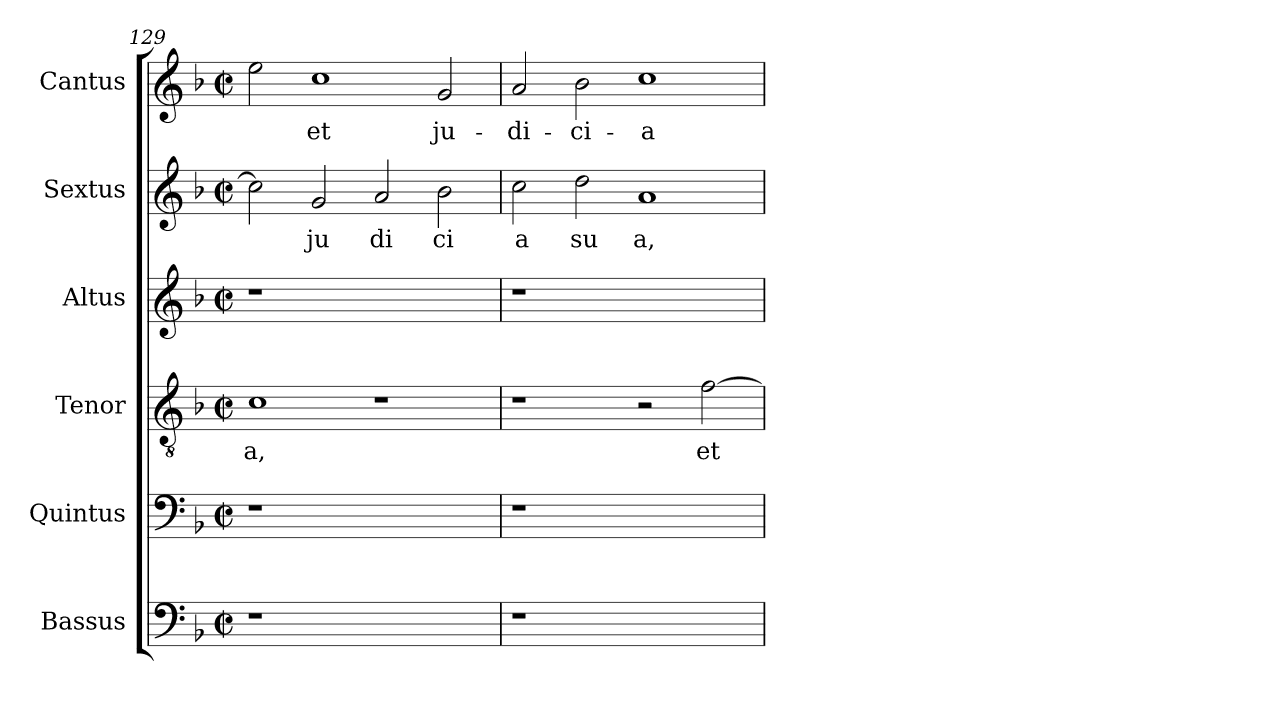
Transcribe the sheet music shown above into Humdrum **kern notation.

**kern	**kern	**kern	**text	**kern	**kern	**text	**kern	**text
*part6	*part5	*part4	*part4	*part3	*part2	*part2	*part1	*part1
*staff6	*staff5	*staff4	*staff4	*staff3	*staff2	*staff2	*staff1	*staff1
*I"Bassus	*I"Quintus	*I"Tenor	*	*I"Altus	*I"Sextus	*	*I"Cantus	*
*I'Bassus	*I'Quintus	*I'Tenor	*	*I'Altus	*I'Sextus	*	*I'Cantus	*
*clefF4	*clefF4	*clefGv2	*	*clefG2	*clefG2	*	*clefG2	*
*k[b-]	*k[b-]	*k[b-]	*	*k[b-]	*k[b-]	*	*k[b-]	*
*F:	*F:	*F:	*	*F:	*F:	*	*F:	*
*M2/2	*M2/2	*M2/2	*	*M2/2	*M2/2	*	*M2/2	*
*met(c|)	*met(c|)	*met(c|)	*	*met(c|)	*met(c|)	*	*met(c|)	*
=129	=129	=129	=129	=129	=129	=129	=129	=129
!	!	!	!LO:LY:b:cj	!	!	!	!	!
1r	1r	1c	a,	1r	2cc\]	.	2ee\	.
!	!	!	!	!	!	!LO:LY:b:cj	!	!LO:LY:b:cj
.	.	.	.	.	2g/	ju	1cc	et
!	!	!	!	!	!	!LO:LY:b:cj	!	!
1ryy	1ryy	1r	.	1ryy	2a/	di	.	.
!	!	!	!	!	!	!LO:LY:b:cj	!	!LO:LY:b:cj
.	.	.	.	.	2b-\	ci	2g/	ju-
=130	=130	=130	=130	=130	=130	=130	=130	=130
!	!	!	!	!	!	!LO:LY:b:cj	!	!LO:LY:b:cj
1r	1r	1r	.	1r	2cc\	a	2a/	-di-
!	!	!	!	!	!	!LO:LY:b:cj	!	!LO:LY:b:cj
.	.	.	.	.	2dd\	su	2b-\	-ci-
!	!	!	!	!	!	!LO:LY:b:cj	!	!LO:LY:b:cj
1ryy	1ryy	2r	.	1ryy	1a	a,	1cc	-a
!	!	!	!LO:LY:b:cj	!	!	!	!	!
.	.	[>2f\	et	.	.	.	.	.
=	=	=	=	=	=	=	=	=
*-	*-	*-	*-	*-	*-	*-	*-	*-
